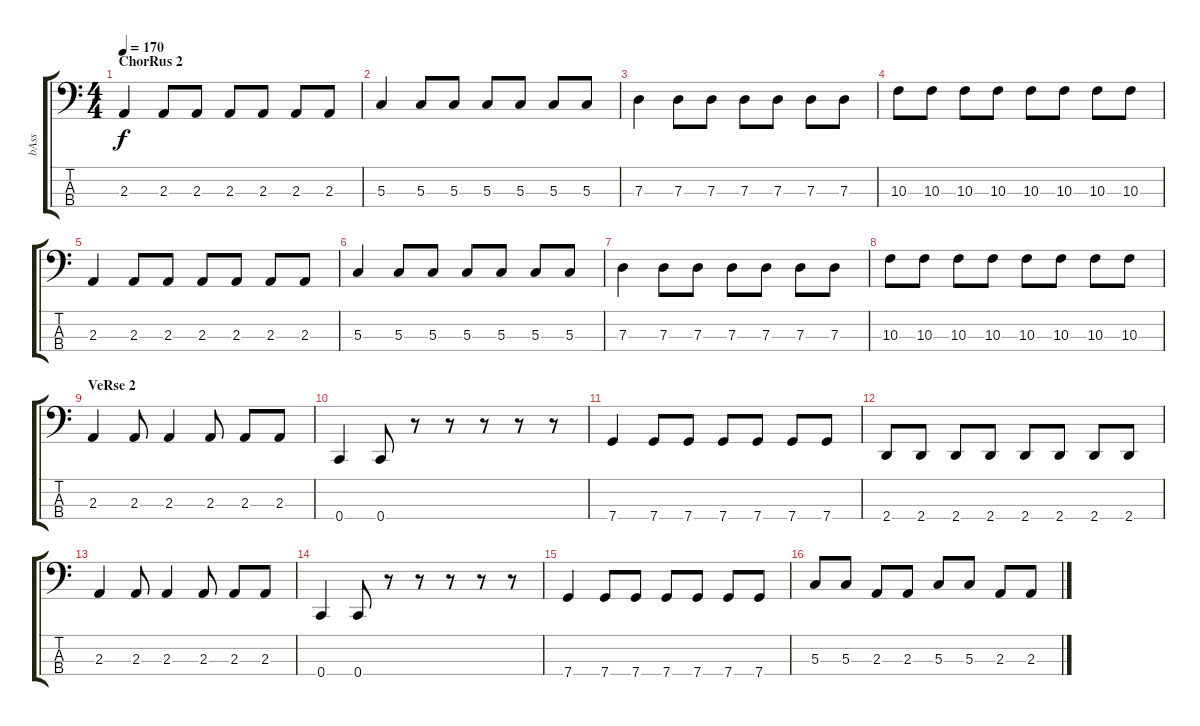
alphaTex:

\track ("bAss" "bAss") {instrument electricbassfinger}
\staff {score tabs}
\tuning (F2 C2 G1 C1) {hide}
\ts (4 4)
\section ("" "ChorRus 2")
\tempo 170
\clef f4
\ks c
2.3.4{dy f} 2.3.8 2.3.8 2.3.8 2.3.8 2.3.8 2.3.8 |
5.3.4 5.3.8 5.3.8 5.3.8 5.3.8 5.3.8 5.3.8 |
7.3.4 7.3.8 7.3.8 7.3.8 7.3.8 7.3.8 7.3.8 |
10.3.8 10.3.8 10.3.8 10.3.8 10.3.8 10.3.8 10.3.8 10.3.8 |
2.3.4 2.3.8 2.3.8 2.3.8 2.3.8 2.3.8 2.3.8 |
5.3.4 5.3.8 5.3.8 5.3.8 5.3.8 5.3.8 5.3.8 |
7.3.4 7.3.8 7.3.8 7.3.8 7.3.8 7.3.8 7.3.8 |
10.3.8 10.3.8 10.3.8 10.3.8 10.3.8 10.3.8 10.3.8 10.3.8 |
\section ("" "VeRse 2")
2.3.4 2.3.8 2.3.4 2.3.8 2.3.8 2.3.8 |
0.4.4 0.4.8 r.8 r.8 r.8 r.8 r.8 |
7.4.4 7.4.8 7.4.8 7.4.8 7.4.8 7.4.8 7.4.8 |
2.4.8 2.4.8 2.4.8 2.4.8 2.4.8 2.4.8 2.4.8 2.4.8 |
2.3.4 2.3.8 2.3.4 2.3.8 2.3.8 2.3.8 |
0.4.4 0.4.8 r.8 r.8 r.8 r.8 r.8 |
7.4.4 7.4.8 7.4.8 7.4.8 7.4.8 7.4.8 7.4.8 |
5.3.8 5.3.8 2.3.8 2.3.8 5.3.8 5.3.8 2.3.8 2.3.8
